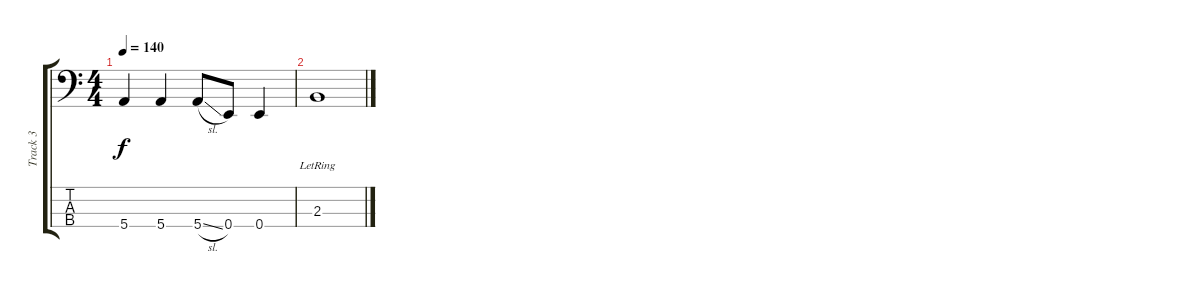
\track ("Track 3" "Track 3") {instrument electricbassfinger}
\staff {score tabs}
\tuning (G2 D2 A1 E1) {hide}
\ts (4 4)
\tempo 140
\clef f4
\ks c
5.4.4{dy f} 5.4.4 5.4{sl}.8 0.4.8 0.4.4 |
2.3{lr}.1
